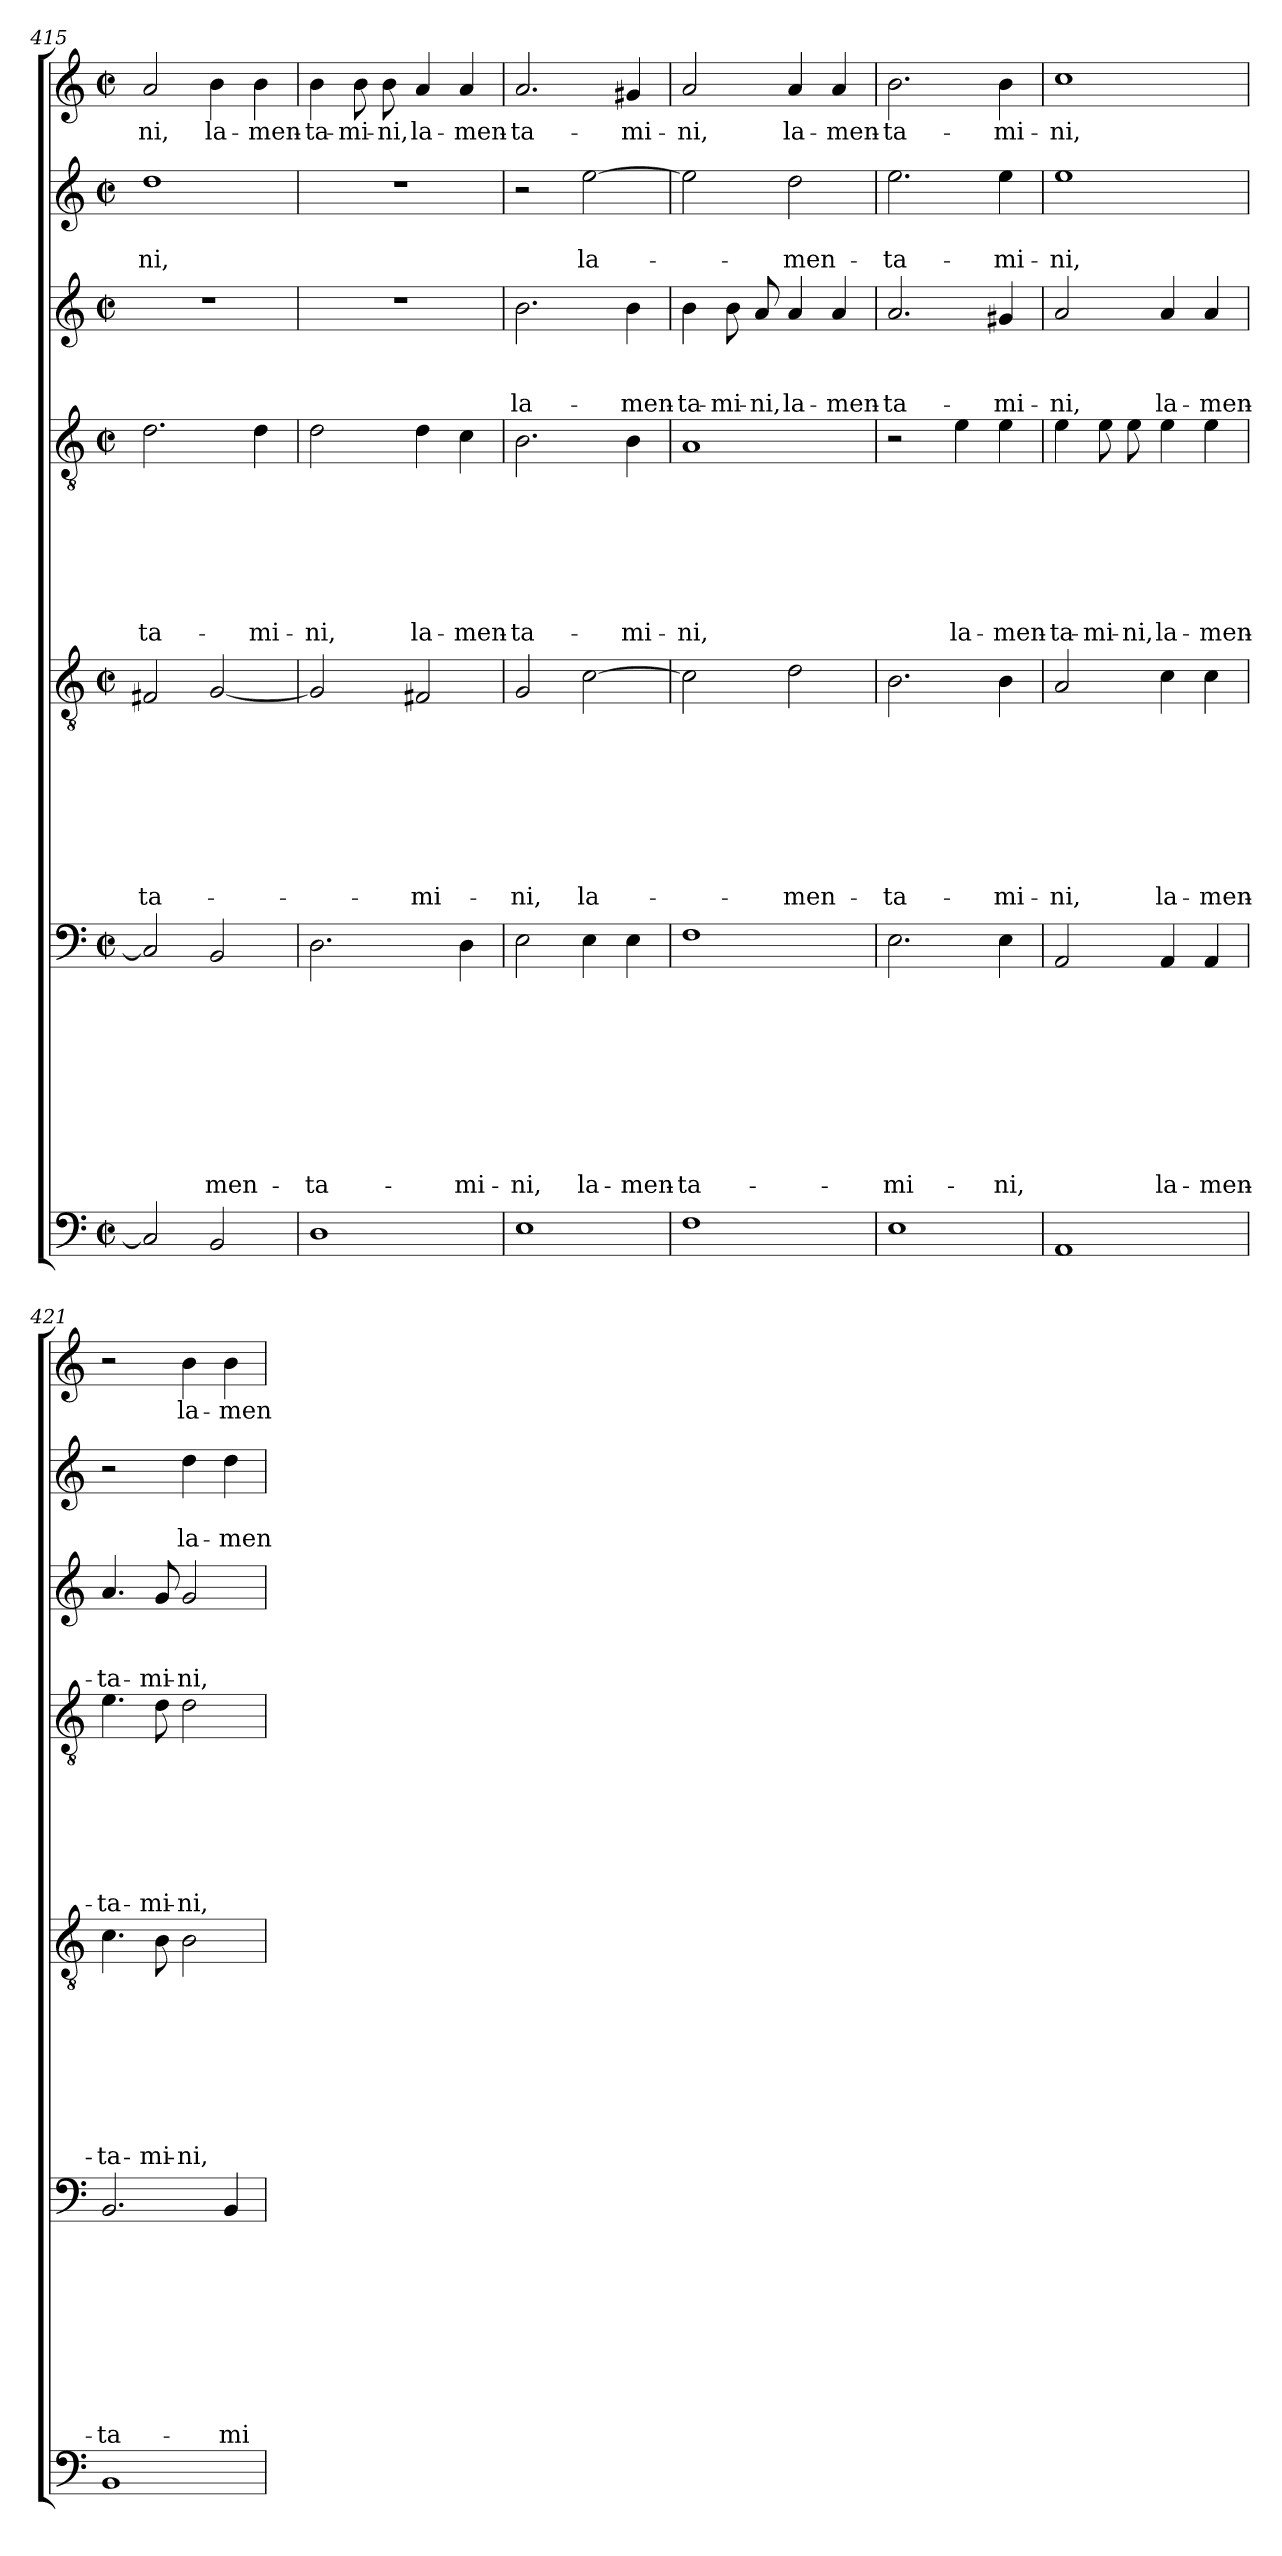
**kern	**kern	**text	**text	**text	**text	**text	**text	**text	**text	**text	**kern	**text	**text	**text	**text	**text	**text	**text	**text	**kern	**text	**text	**text	**text	**text	**text	**text	**kern	**text	**text	**text	**kern	**text	**text	**kern	**text
*part7	*part6	*part6	*part6	*part6	*part6	*part6	*part6	*part6	*part6	*part6	*part5	*part5	*part5	*part5	*part5	*part5	*part5	*part5	*part5	*part4	*part4	*part4	*part4	*part4	*part4	*part4	*part4	*part3	*part3	*part3	*part3	*part2	*part2	*part2	*part1	*part1
*staff7	*staff6	*staff6	*staff6	*staff6	*staff6	*staff6	*staff6	*staff6	*staff6	*staff6	*staff5	*staff5	*staff5	*staff5	*staff5	*staff5	*staff5	*staff5	*staff5	*staff4	*staff4	*staff4	*staff4	*staff4	*staff4	*staff4	*staff4	*staff3	*staff3	*staff3	*staff3	*staff2	*staff2	*staff2	*staff1	*staff1
*clefF4	*clefF4	*	*	*	*	*	*	*	*	*	*clefGv2	*	*	*	*	*	*	*	*	*clefGv2	*	*	*	*	*	*	*	*clefG2	*	*	*	*clefG2	*	*	*clefG2	*
*k[]	*k[]	*	*	*	*	*	*	*	*	*	*k[]	*	*	*	*	*	*	*	*	*k[]	*	*	*	*	*	*	*	*k[]	*	*	*	*k[]	*	*	*k[]	*
*C:	*C:	*	*	*	*	*	*	*	*	*	*C:	*	*	*	*	*	*	*	*	*C:	*	*	*	*	*	*	*	*C:	*	*	*	*C:	*	*	*C:	*
*M2/2	*M2/2	*	*	*	*	*	*	*	*	*	*M2/2	*	*	*	*	*	*	*	*	*M2/2	*	*	*	*	*	*	*	*M2/2	*	*	*	*M2/2	*	*	*M2/2	*
*met(c|)	*met(c|)	*	*	*	*	*	*	*	*	*	*met(c|)	*	*	*	*	*	*	*	*	*met(c|)	*	*	*	*	*	*	*	*met(c|)	*	*	*	*met(c|)	*	*	*met(c|)	*
=415	=415	=415	=415	=415	=415	=415	=415	=415	=415	=415	=415	=415	=415	=415	=415	=415	=415	=415	=415	=415	=415	=415	=415	=415	=415	=415	=415	=415	=415	=415	=415	=415	=415	=415	=415	=415
2C/]	2C/]	.	.	.	.	.	.	.	.	.	2F#X/	.	.	.	.	.	.	.	-ta-	2.d\	.	.	.	.	.	.	-ta-	1r	.	.	.	1dd	.	-ni,	2a/	-ni,
2BB/	2BB/	.	.	.	.	.	.	.	.	-men-	[2G/	.	.	.	.	.	.	.	.	.	.	.	.	.	.	.	.	.	.	.	.	.	.	.	4b\	la-
.	.	.	.	.	.	.	.	.	.	.	.	.	.	.	.	.	.	.	.	4d\	.	.	.	.	.	.	-mi-	.	.	.	.	.	.	.	4b\	-men-
=416	=416	=416	=416	=416	=416	=416	=416	=416	=416	=416	=416	=416	=416	=416	=416	=416	=416	=416	=416	=416	=416	=416	=416	=416	=416	=416	=416	=416	=416	=416	=416	=416	=416	=416	=416	=416
1D	2.D\	.	.	.	.	.	.	.	.	-ta-	2G/]	.	.	.	.	.	.	.	.	2d\	.	.	.	.	.	.	-ni,	1r	.	.	.	1r	.	.	4b\	-ta-
.	.	.	.	.	.	.	.	.	.	.	.	.	.	.	.	.	.	.	.	.	.	.	.	.	.	.	.	.	.	.	.	.	.	.	8b\	-mi-
.	.	.	.	.	.	.	.	.	.	.	.	.	.	.	.	.	.	.	.	.	.	.	.	.	.	.	.	.	.	.	.	.	.	.	8b\	-ni,
.	.	.	.	.	.	.	.	.	.	.	2F#X/	.	.	.	.	.	.	.	-mi-	4d\	.	.	.	.	.	.	la-	.	.	.	.	.	.	.	4a/	la-
.	4D\	.	.	.	.	.	.	.	.	-mi-	.	.	.	.	.	.	.	.	.	4c\	.	.	.	.	.	.	-men-	.	.	.	.	.	.	.	4a/	-men-
=417	=417	=417	=417	=417	=417	=417	=417	=417	=417	=417	=417	=417	=417	=417	=417	=417	=417	=417	=417	=417	=417	=417	=417	=417	=417	=417	=417	=417	=417	=417	=417	=417	=417	=417	=417	=417
1E	2E\	.	.	.	.	.	.	.	.	-ni,	2G/	.	.	.	.	.	.	.	-ni,	2.B\	.	.	.	.	.	.	-ta-	2.b\	.	.	la-	2r	.	.	2.a/	-ta-
.	4E\	.	.	.	.	.	.	.	.	la-	[2c\	.	.	.	.	.	.	.	la-	.	.	.	.	.	.	.	.	.	.	.	.	[2ee\	.	la-	.	.
.	4E\	.	.	.	.	.	.	.	.	-men-	.	.	.	.	.	.	.	.	.	4B\	.	.	.	.	.	.	-mi-	4b\	.	.	-men-	.	.	.	4g#X/	-mi-
=418	=418	=418	=418	=418	=418	=418	=418	=418	=418	=418	=418	=418	=418	=418	=418	=418	=418	=418	=418	=418	=418	=418	=418	=418	=418	=418	=418	=418	=418	=418	=418	=418	=418	=418	=418	=418
1F	1F	.	.	.	.	.	.	.	.	-ta-	2c\]	.	.	.	.	.	.	.	.	1A	.	.	.	.	.	.	-ni,	4b\	.	.	-ta-	2ee\]	.	.	2a/	-ni,
.	.	.	.	.	.	.	.	.	.	.	.	.	.	.	.	.	.	.	.	.	.	.	.	.	.	.	.	8b\	.	.	-mi-	.	.	.	.	.
.	.	.	.	.	.	.	.	.	.	.	.	.	.	.	.	.	.	.	.	.	.	.	.	.	.	.	.	8a/	.	.	-ni,	.	.	.	.	.
.	.	.	.	.	.	.	.	.	.	.	2d\	.	.	.	.	.	.	.	-men-	.	.	.	.	.	.	.	.	4a/	.	.	la-	2dd\	.	-men-	4a/	la-
.	.	.	.	.	.	.	.	.	.	.	.	.	.	.	.	.	.	.	.	.	.	.	.	.	.	.	.	4a/	.	.	-men-	.	.	.	4a/	-men-
=419	=419	=419	=419	=419	=419	=419	=419	=419	=419	=419	=419	=419	=419	=419	=419	=419	=419	=419	=419	=419	=419	=419	=419	=419	=419	=419	=419	=419	=419	=419	=419	=419	=419	=419	=419	=419
1E	2.E\	.	.	.	.	.	.	.	.	-mi-	2.B\	.	.	.	.	.	.	.	-ta-	2r	.	.	.	.	.	.	.	2.a/	.	.	-ta-	2.ee\	.	-ta-	2.b\	-ta-
.	.	.	.	.	.	.	.	.	.	.	.	.	.	.	.	.	.	.	.	4e\	.	.	.	.	.	.	la-	.	.	.	.	.	.	.	.	.
.	4E\	.	.	.	.	.	.	.	.	-ni,	4B\	.	.	.	.	.	.	.	-mi-	4e\	.	.	.	.	.	.	-men-	4g#X/	.	.	-mi-	4ee\	.	-mi-	4b\	-mi-
!!LO:PB:g=z
=420	=420	=420	=420	=420	=420	=420	=420	=420	=420	=420	=420	=420	=420	=420	=420	=420	=420	=420	=420	=420	=420	=420	=420	=420	=420	=420	=420	=420	=420	=420	=420	=420	=420	=420	=420	=420
1AA	2AA/	.	.	.	.	.	.	.	.	.	2A/	.	.	.	.	.	.	.	-ni,	4e\	.	.	.	.	.	.	-ta-	2a/	.	.	-ni,	1ee	.	-ni,	1cc	-ni,
.	.	.	.	.	.	.	.	.	.	.	.	.	.	.	.	.	.	.	.	8e\	.	.	.	.	.	.	-mi-	.	.	.	.	.	.	.	.	.
.	.	.	.	.	.	.	.	.	.	.	.	.	.	.	.	.	.	.	.	8e\	.	.	.	.	.	.	-ni,	.	.	.	.	.	.	.	.	.
.	4AA/	.	.	.	.	.	.	.	.	la-	4c\	.	.	.	.	.	.	.	la-	4e\	.	.	.	.	.	.	la-	4a/	.	.	la-	.	.	.	.	.
.	4AA/	.	.	.	.	.	.	.	.	-men-	4c\	.	.	.	.	.	.	.	-men-	4e\	.	.	.	.	.	.	-men-	4a/	.	.	-men-	.	.	.	.	.
=421	=421	=421	=421	=421	=421	=421	=421	=421	=421	=421	=421	=421	=421	=421	=421	=421	=421	=421	=421	=421	=421	=421	=421	=421	=421	=421	=421	=421	=421	=421	=421	=421	=421	=421	=421	=421
1BB	2.BB/	.	.	.	.	.	.	.	.	-ta-	4.c\	.	.	.	.	.	.	.	-ta-	4.e\	.	.	.	.	.	.	-ta-	4.a/	.	.	-ta-	2r	.	.	2r	.
.	.	.	.	.	.	.	.	.	.	.	8B\	.	.	.	.	.	.	.	-mi-	8d\	.	.	.	.	.	.	-mi-	8g/	.	.	-mi-	.	.	.	.	.
.	.	.	.	.	.	.	.	.	.	.	2B\	.	.	.	.	.	.	.	-ni,	2d\	.	.	.	.	.	.	-ni,	2g/	.	.	-ni,	4dd\	.	la-	4b\	la-
.	4BB/	.	.	.	.	.	.	.	.	-mi-	.	.	.	.	.	.	.	.	.	.	.	.	.	.	.	.	.	.	.	.	.	4dd\	.	-men-	4b\	-men-
=	=	=	=	=	=	=	=	=	=	=	=	=	=	=	=	=	=	=	=	=	=	=	=	=	=	=	=	=	=	=	=	=	=	=	=	=
*-	*-	*-	*-	*-	*-	*-	*-	*-	*-	*-	*-	*-	*-	*-	*-	*-	*-	*-	*-	*-	*-	*-	*-	*-	*-	*-	*-	*-	*-	*-	*-	*-	*-	*-	*-	*-
